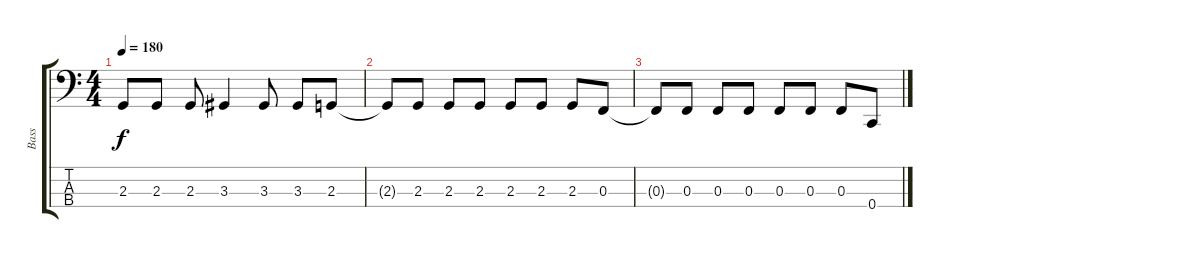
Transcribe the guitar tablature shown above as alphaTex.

\track ("Bass" "Bass") {instrument electricbassfinger}
\staff {score tabs}
\tuning (Eb2 Bb1 F1 C1) {hide}
\ts (4 4)
\tempo 180
\clef f4
\ks c
2.3{t}.8{dy f} 2.3.8 2.3.8 3.3.4 3.3.8 3.3.8 2.3.8 |
2.3{t}.8 2.3.8 2.3.8 2.3.8 2.3.8 2.3.8 2.3.8 0.3.8 |
0.3{t}.8 0.3.8 0.3.8 0.3.8 0.3.8 0.3.8 0.3.8 0.4.8
